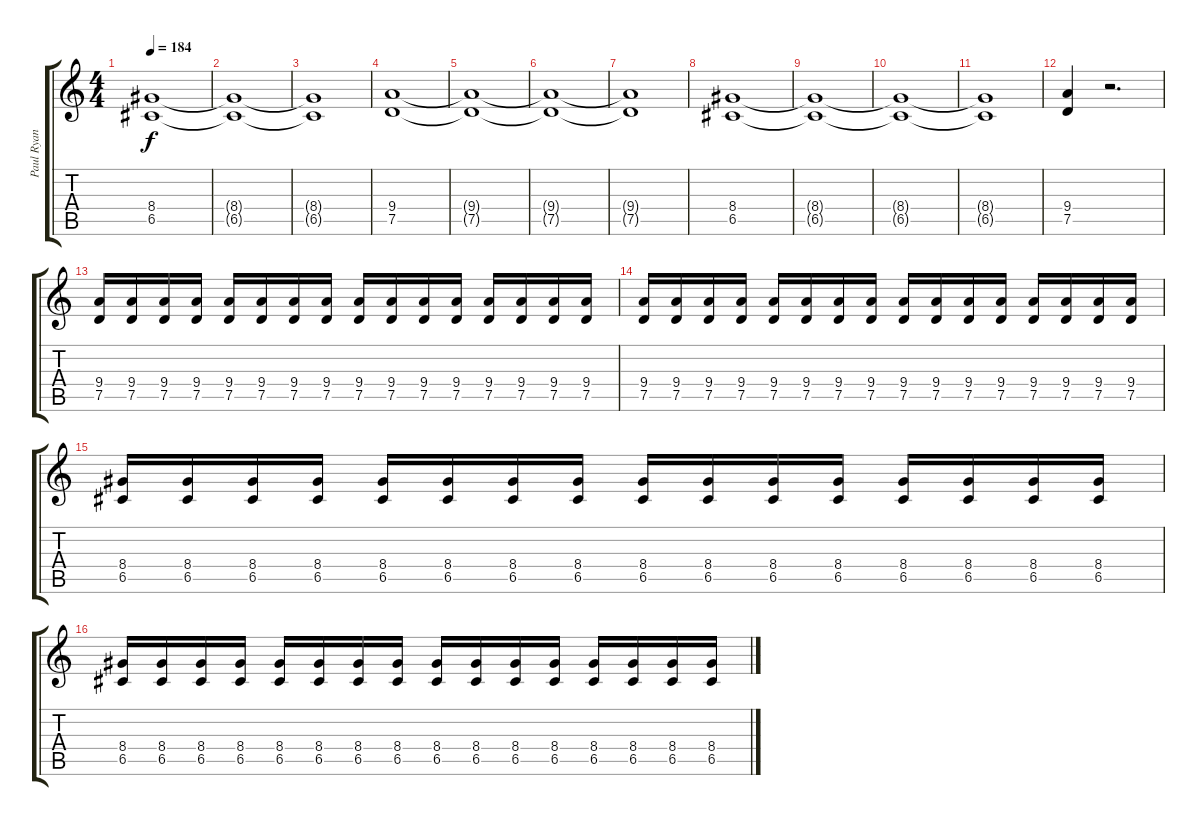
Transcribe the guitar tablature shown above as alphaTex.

\track ("Paul Ryan (Guitar)" "Paul Ryan ") {instrument distortionguitar}
\staff {score tabs}
\tuning (D4 A3 F3 C3 G2 D2) {hide}
\ts (4 4)
\tempo 184
\clef g2
\ks c
(8.4{t} 6.5{t}).1{dy f} |
(8.4{t} 6.5{t}).1 |
(8.4{t} 6.5{t}).1 |
(9.4 7.5).1 |
(9.4{t} 7.5{t}).1 |
(9.4{t} 7.5{t}).1 |
(9.4{t} 7.5{t}).1 |
(8.4 6.5).1 |
(8.4{t} 6.5{t}).1 |
(8.4{t} 6.5{t}).1 |
(8.4{t} 6.5{t}).1 |
(9.4 7.5).4 r.2{d} |
(9.4 7.5).16 (9.4 7.5).16 (9.4 7.5).16 (9.4 7.5).16 (9.4 7.5).16 (9.4 7.5).16 (9.4 7.5).16 (9.4 7.5).16 (9.4 7.5).16 (9.4 7.5).16 (9.4 7.5).16 (9.4 7.5).16 (9.4 7.5).16 (9.4 7.5).16 (9.4 7.5).16 (9.4 7.5).16 |
(9.4 7.5).16 (9.4 7.5).16 (9.4 7.5).16 (9.4 7.5).16 (9.4 7.5).16 (9.4 7.5).16 (9.4 7.5).16 (9.4 7.5).16 (9.4 7.5).16 (9.4 7.5).16 (9.4 7.5).16 (9.4 7.5).16 (9.4 7.5).16 (9.4 7.5).16 (9.4 7.5).16 (9.4 7.5).16 |
(8.4 6.5).16 (8.4 6.5).16 (8.4 6.5).16 (8.4 6.5).16 (8.4 6.5).16 (8.4 6.5).16 (8.4 6.5).16 (8.4 6.5).16 (8.4 6.5).16 (8.4 6.5).16 (8.4 6.5).16 (8.4 6.5).16 (8.4 6.5).16 (8.4 6.5).16 (8.4 6.5).16 (8.4 6.5).16 |
(8.4 6.5).16 (8.4 6.5).16 (8.4 6.5).16 (8.4 6.5).16 (8.4 6.5).16 (8.4 6.5).16 (8.4 6.5).16 (8.4 6.5).16 (8.4 6.5).16 (8.4 6.5).16 (8.4 6.5).16 (8.4 6.5).16 (8.4 6.5).16 (8.4 6.5).16 (8.4 6.5).16 (8.4 6.5).16
